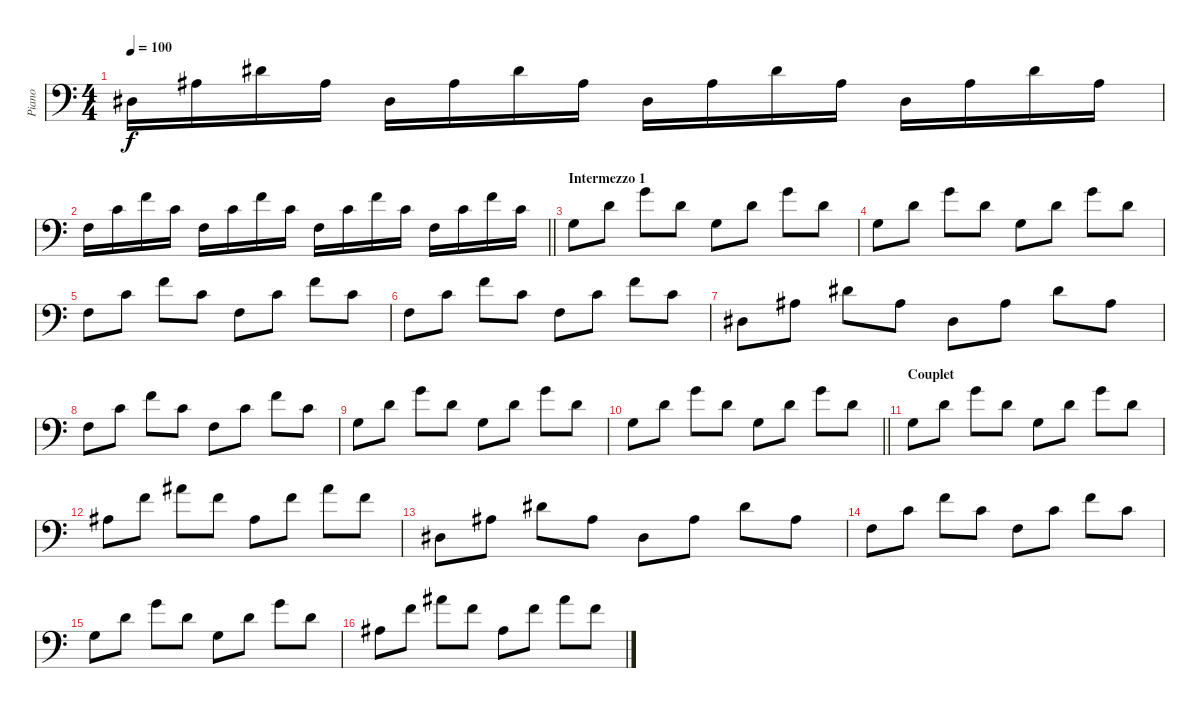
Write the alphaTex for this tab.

\track ("Piano" "Piano") {instrument acousticgrandpiano}
\staff {score}
\tuning (C3 G2 D2 A1 E1 B0) {hide}
\ts (4 4)
\tempo 100
\clef f4
\ks c
18.4.16{dy f} 20.3.16 20.2.16 20.3.16 18.4.16 20.3.16 20.2.16 20.3.16 18.4.16 20.3.16 20.2.16 20.3.16 18.4.16 20.3.16 20.2.16 20.3.16 |
\barLineRight lightlight
20.4.16 17.2.16 17.1.16 17.2.16 15.3.16 17.2.16 17.1.16 17.2.16 15.3.16 17.2.16 17.1.16 17.2.16 15.3.16 17.2.16 17.1.16 17.2.16 |
\section ("" "Intermezzo 1")
17.3.8 14.1.8 19.1.8 19.2.8 17.3.8 19.2.8 19.1.8 19.2.8 |
17.3.8 19.2.8 19.1.8 19.2.8 17.3.8 19.2.8 19.1.8 19.2.8 |
20.4.8 17.2.8 17.1.8 17.2.8 15.3.8 17.2.8 17.1.8 17.2.8 |
15.3.8 17.2.8 17.1.8 17.2.8 15.3.8 17.2.8 17.1.8 17.2.8 |
18.4.8 15.2.8 15.1.8 15.2.8 13.3.8 15.2.8 15.1.8 15.2.8 |
15.3.8 12.1.8 17.1.8 17.2.8 15.3.8 17.2.8 17.1.8 17.2.8 |
17.3.8 14.1.8 19.1.8 19.2.8 17.3.8 19.2.8 19.1.8 19.2.8 |
\barLineRight lightlight
17.3.8 19.2.8 19.1.8 19.2.8 17.3.8 19.2.8 19.1.8 19.2.8 |
\section ("" "Couplet")
17.3.8 19.2.8 19.1.8 19.2.8 17.3.8 19.2.8 19.1.8 19.2.8 |
20.3.8 17.1.8 22.1.8 22.2.8 20.3.8 22.2.8 22.1.8 22.2.8 |
23.5.8 20.3.8 20.2.8 20.3.8 18.4.8 20.3.8 20.2.8 20.3.8 |
20.4.8 17.2.8 17.1.8 17.2.8 15.3.8 17.2.8 17.1.8 17.2.8 |
17.3.8 14.1.8 19.1.8 19.2.8 17.3.8 19.2.8 19.1.8 19.2.8 |
20.3.8 17.1.8 22.1.8 22.2.8 20.3.8 22.2.8 22.1.8 22.2.8
